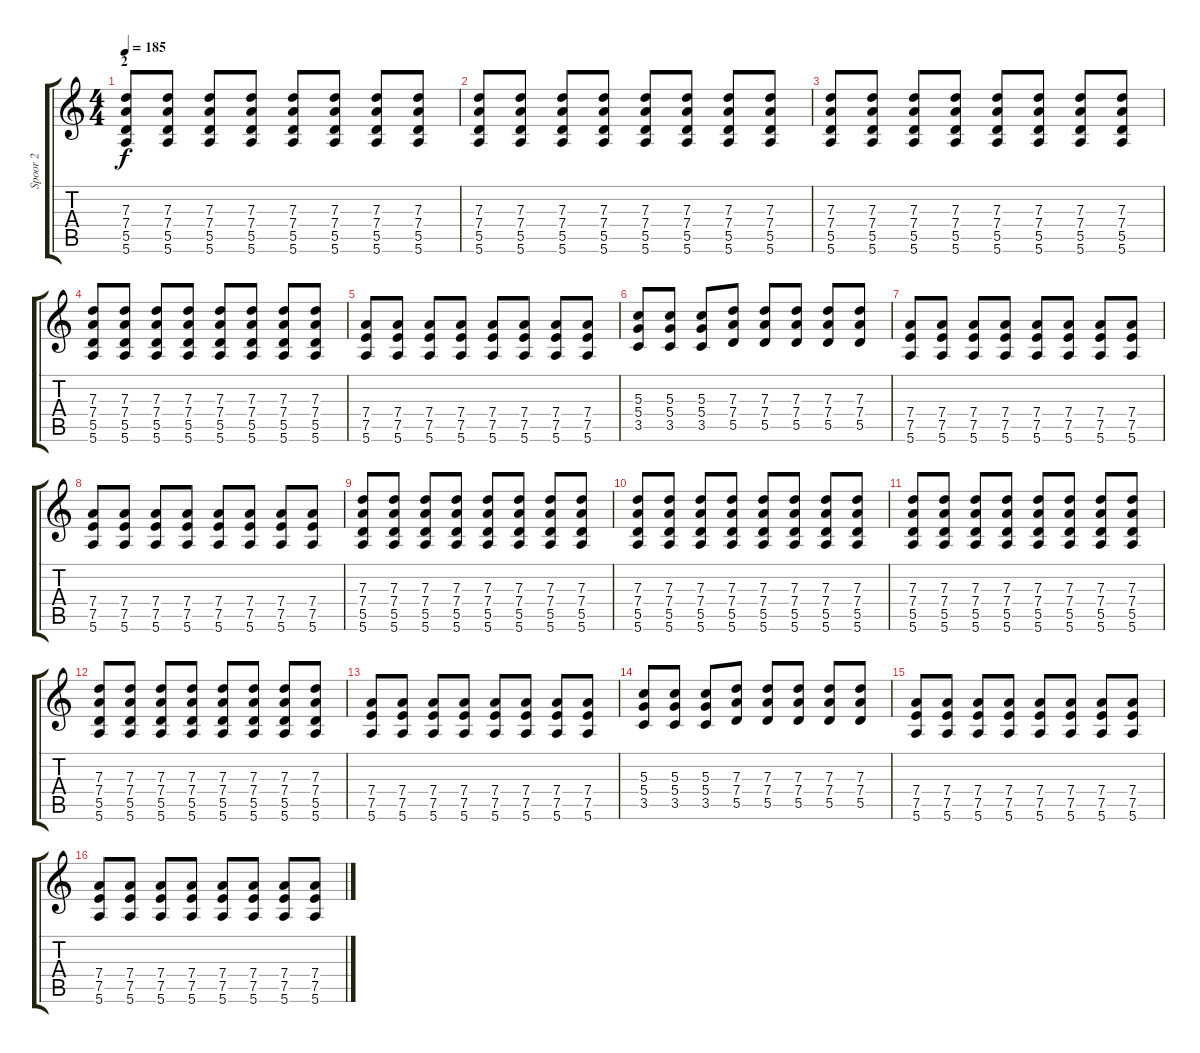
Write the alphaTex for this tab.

\track ("Spoor 2" "Spoor 2") {instrument overdrivenguitar}
\staff {score tabs}
\tuning (E4 B3 G3 D3 A2 E2) {hide}
\ts (4 4)
\section ("" "2")
\tempo 185
\clef g2
\ks c
(7.3 7.4 5.5 5.6).8{dy f} (7.3 7.4 5.5 5.6).8 (7.3 7.4 5.5 5.6).8 (7.3 7.4 5.5 5.6).8 (7.3 7.4 5.5 5.6).8 (7.3 7.4 5.5 5.6).8 (7.3 7.4 5.5 5.6).8 (7.3 7.4 5.5 5.6).8 |
(7.3 7.4 5.5 5.6).8 (7.3 7.4 5.5 5.6).8 (7.3 7.4 5.5 5.6).8 (7.3 7.4 5.5 5.6).8 (7.3 7.4 5.5 5.6).8 (7.3 7.4 5.5 5.6).8 (7.3 7.4 5.5 5.6).8 (7.3 7.4 5.5 5.6).8 |
(7.3 7.4 5.5 5.6).8 (7.3 7.4 5.5 5.6).8 (7.3 7.4 5.5 5.6).8 (7.3 7.4 5.5 5.6).8 (7.3 7.4 5.5 5.6).8 (7.3 7.4 5.5 5.6).8 (7.3 7.4 5.5 5.6).8 (7.3 7.4 5.5 5.6).8 |
(7.3 7.4 5.5 5.6).8 (7.3 7.4 5.5 5.6).8 (7.3 7.4 5.5 5.6).8 (7.3 7.4 5.5 5.6).8 (7.3 7.4 5.5 5.6).8 (7.3 7.4 5.5 5.6).8 (7.3 7.4 5.5 5.6).8 (7.3 7.4 5.5 5.6).8 |
(7.4 7.5 5.6).8 (7.4 7.5 5.6).8 (7.4 7.5 5.6).8 (7.4 7.5 5.6).8 (7.4 7.5 5.6).8 (7.4 7.5 5.6).8 (7.4 7.5 5.6).8 (7.4 7.5 5.6).8 |
(5.3 5.4 3.5).8 (5.3 5.4 3.5).8 (5.3 5.4 3.5).8 (7.3 7.4 5.5).8 (7.3 7.4 5.5).8 (7.3 7.4 5.5).8 (7.3 7.4 5.5).8 (7.3 7.4 5.5).8 |
(7.4 7.5 5.6).8 (7.4 7.5 5.6).8 (7.4 7.5 5.6).8 (7.4 7.5 5.6).8 (7.4 7.5 5.6).8 (7.4 7.5 5.6).8 (7.4 7.5 5.6).8 (7.4 7.5 5.6).8 |
(7.4 7.5 5.6).8 (7.4 7.5 5.6).8 (7.4 7.5 5.6).8 (7.4 7.5 5.6).8 (7.4 7.5 5.6).8 (7.4 7.5 5.6).8 (7.4 7.5 5.6).8 (7.4 7.5 5.6).8 |
(7.3 7.4 5.5 5.6).8 (7.3 7.4 5.5 5.6).8 (7.3 7.4 5.5 5.6).8 (7.3 7.4 5.5 5.6).8 (7.3 7.4 5.5 5.6).8 (7.3 7.4 5.5 5.6).8 (7.3 7.4 5.5 5.6).8 (7.3 7.4 5.5 5.6).8 |
(7.3 7.4 5.5 5.6).8 (7.3 7.4 5.5 5.6).8 (7.3 7.4 5.5 5.6).8 (7.3 7.4 5.5 5.6).8 (7.3 7.4 5.5 5.6).8 (7.3 7.4 5.5 5.6).8 (7.3 7.4 5.5 5.6).8 (7.3 7.4 5.5 5.6).8 |
(7.3 7.4 5.5 5.6).8 (7.3 7.4 5.5 5.6).8 (7.3 7.4 5.5 5.6).8 (7.3 7.4 5.5 5.6).8 (7.3 7.4 5.5 5.6).8 (7.3 7.4 5.5 5.6).8 (7.3 7.4 5.5 5.6).8 (7.3 7.4 5.5 5.6).8 |
(7.3 7.4 5.5 5.6).8 (7.3 7.4 5.5 5.6).8 (7.3 7.4 5.5 5.6).8 (7.3 7.4 5.5 5.6).8 (7.3 7.4 5.5 5.6).8 (7.3 7.4 5.5 5.6).8 (7.3 7.4 5.5 5.6).8 (7.3 7.4 5.5 5.6).8 |
(7.4 7.5 5.6).8 (7.4 7.5 5.6).8 (7.4 7.5 5.6).8 (7.4 7.5 5.6).8 (7.4 7.5 5.6).8 (7.4 7.5 5.6).8 (7.4 7.5 5.6).8 (7.4 7.5 5.6).8 |
(5.3 5.4 3.5).8 (5.3 5.4 3.5).8 (5.3 5.4 3.5).8 (7.3 7.4 5.5).8 (7.3 7.4 5.5).8 (7.3 7.4 5.5).8 (7.3 7.4 5.5).8 (7.3 7.4 5.5).8 |
(7.4 7.5 5.6).8 (7.4 7.5 5.6).8 (7.4 7.5 5.6).8 (7.4 7.5 5.6).8 (7.4 7.5 5.6).8 (7.4 7.5 5.6).8 (7.4 7.5 5.6).8 (7.4 7.5 5.6).8 |
(7.4 7.5 5.6).8 (7.4 7.5 5.6).8 (7.4 7.5 5.6).8 (7.4 7.5 5.6).8 (7.4 7.5 5.6).8 (7.4 7.5 5.6).8 (7.4 7.5 5.6).8 (7.4 7.5 5.6).8
